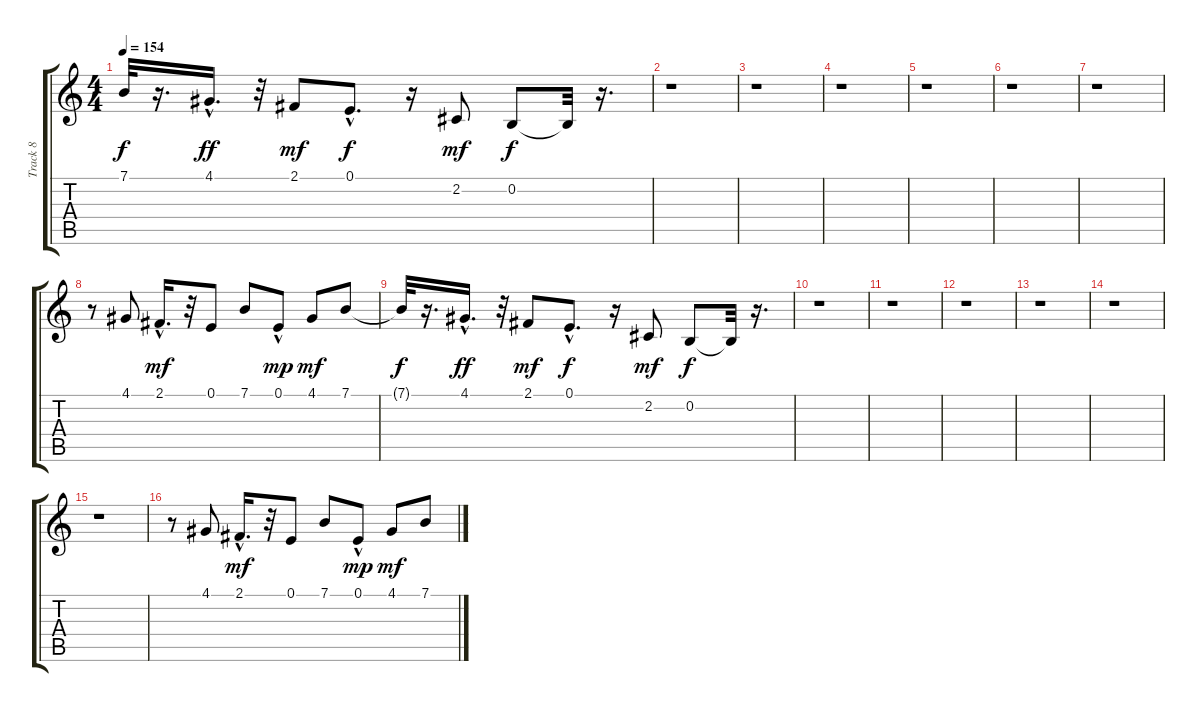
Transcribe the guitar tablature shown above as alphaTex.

\track ("Track 8" "Track 8") {instrument acousticgrandpiano}
\staff {score tabs}
\tuning (E4 B3 G3 D3 A2 E2) {hide}
\ts (4 4)
\tempo 154
\clef g2
\ks c
7.1{t}.32{dy f} r.16{d} 4.1{hac}.16{d dy ff} r.32 2.1.8{dy mf} 0.1{hac}.8{d dy f} r.16 2.2.8{dy mf} 0.2.8{dy f} 0.2{t}.32 r.16{d} |
r.1 |
r.1 |
r.1 |
r.1 |
r.1 |
r.1 |
r.8 4.1.8 2.1{hac}.16{d dy mf} r.32 0.1.8 7.1.8 0.1{hac}.8{dy mp} 4.1.8{dy mf} 7.1.8 |
7.1{t}.32{dy f} r.16{d} 4.1{hac}.16{d dy ff} r.32 2.1.8{dy mf} 0.1{hac}.8{d dy f} r.16 2.2.8{dy mf} 0.2.8{dy f} 0.2{t}.32 r.16{d} |
r.1 |
r.1 |
r.1 |
r.1 |
r.1 |
r.1 |
r.8 4.1.8 2.1{hac}.16{d dy mf} r.32 0.1.8 7.1.8 0.1{hac}.8{dy mp} 4.1.8{dy mf} 7.1.8
